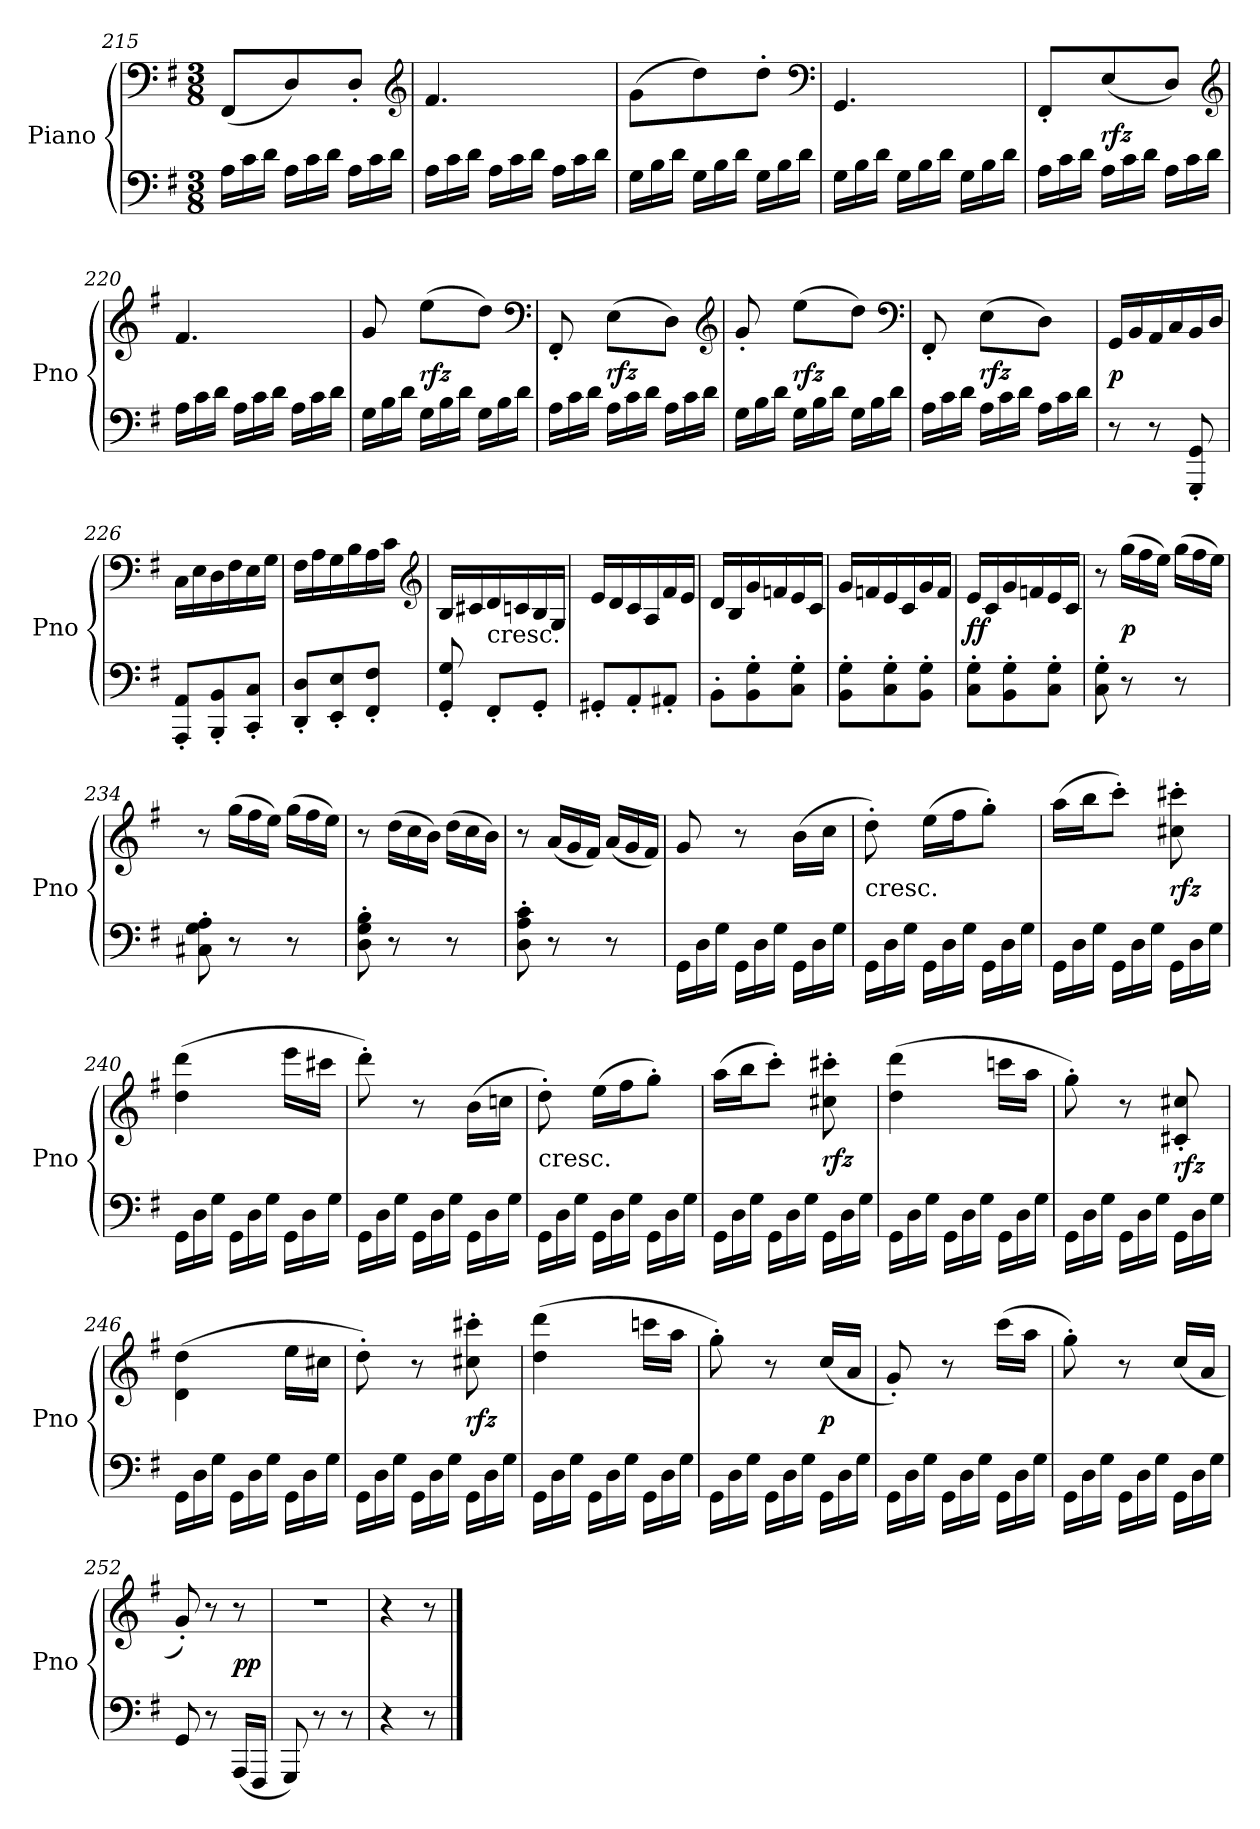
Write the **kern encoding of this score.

**kern	**kern	**dynam
*part1	*part1	*part1
*staff2	*staff1	*staff1/2
*I"Piano	*	*
*I'Pno	*	*
*clefF4	*clefF4	*
*k[f#]	*k[f#]	*
*G:	*G:	*
*M3/8	*M3/8	*
*Xtuplet	*	*
=215	=215	=215
24ALL	(8FF#L	.
24c	.	.
24dJJ	.	.
24ALL	8D)	.
24c	.	.
24dJJ	.	.
24ALL	8D'J	.
24c	.	.
24dJJ	.	.
*	*clefG2	*
=216	=216	=216
24ALL	4.f#	.
24c	.	.
24dJJ	.	.
24ALL	.	.
24c	.	.
24dJJ	.	.
24ALL	.	.
24c	.	.
24dJJ	.	.
=217	=217	=217
24GLL	(8gL	.
24B	.	.
24dJJ	.	.
24GLL	8dd)	.
24B	.	.
24dJJ	.	.
24GLL	8dd'J	.
24B	.	.
24dJJ	.	.
*	*clefF4	*
=218	=218	=218
24GLL	4.GG	.
24B	.	.
24dJJ	.	.
24GLL	.	.
24B	.	.
24dJJ	.	.
24GLL	.	.
24B	.	.
24dJJ	.	.
=219	=219	=219
24ALL	8FF#'L	.
24c	.	.
24dJJ	.	.
24ALL	(8E	rfz
24c	.	.
24dJJ	.	.
24ALL	8DJ)	.
24c	.	.
24dJJ	.	.
*	*clefG2	*
=220	=220	=220
24ALL	4.f#	.
24c	.	.
24dJJ	.	.
24ALL	.	.
24c	.	.
24dJJ	.	.
24ALL	.	.
24c	.	.
24dJJ	.	.
=221	=221	=221
24GLL	8g	.
24B	.	.
24dJJ	.	.
24GLL	(8eeL	rfz
24B	.	.
24dJJ	.	.
24GLL	8ddJ)	.
24B	.	.
24dJJ	.	.
*	*clefF4	*
=222	=222	=222
24ALL	8FF#'	.
24c	.	.
24dJJ	.	.
24ALL	(8EL	rfz
24c	.	.
24dJJ	.	.
24ALL	8DJ)	.
24c	.	.
24dJJ	.	.
*	*clefG2	*
=223	=223	=223
24GLL	8g'	.
24B	.	.
24dJJ	.	.
24GLL	(8eeL	rfz
24B	.	.
24dJJ	.	.
24GLL	8ddJ)	.
24B	.	.
24dJJ	.	.
*	*clefF4	*
=224	=224	=224
24ALL	8FF#'	.
24c	.	.
24dJJ	.	.
24ALL	(8EL	rfz
24c	.	.
24dJJ	.	.
24ALL	8DJ)	.
24c	.	.
24dJJ	.	.
=225	=225	=225
8r	16GGLL	p
.	16BB	.
8r	16AA	.
.	16C	.
8GGG' 8GG'	16BB	.
.	16DJJ	.
=226	=226	=226
8AAA' 8AA'L	16CLL	.
.	16E	.
8BBB' 8BB'	16D	.
.	16F#	.
8CC' 8C'J	16E	.
.	16GJJ	.
=227	=227	=227
8DD' 8D'L	16F#LL	.
.	16A	.
8EE' 8E'	16G	.
.	16B	.
8FF#' 8F#'J	16A	.
.	16cJJ	.
*	*clefG2	*
=228	=228	=228
8GG' 8G'	16BLL	.
.	16c#X	.
!	!LO:TX:c:t=cresc.	!
8FF#'L	16d	.
.	16cn	.
8GG'J	16B	.
.	16GJJ	.
=229	=229	=229
8GG#X'L	16eLL	.
.	16d	.
8AA'	16c	.
.	16A	.
8AA#X'J	16f#	.
.	16eJJ	.
=230	=230	=230
8BB'L	16dLL	.
.	16B	.
8BB' 8G'	16g	.
.	16fn	.
8C' 8G'J	16e	.
.	16cJJ	.
=231	=231	=231
8BB' 8G'L	16gLL	.
.	16fn	.
8C' 8G'	16e	.
.	16c	.
8BB' 8G'J	16g	.
.	16fJJ	.
=232	=232	=232
8C' 8G'L	16eLL	ff
.	16c	.
8BB' 8G'	16g	.
.	16fn	.
8C' 8G'J	16e	.
.	16cJJ	.
=233	=233	=233
8C' 8G'	8r	.
*	*Xtuplet	*
8r	(24ggLL	p
.	24ff#	.
.	24eeJJ)	.
8r	(24ggLL	.
.	24ff#	.
.	24eeJJ)	.
=234	=234	=234
8C#X' 8G' 8A'	8r	.
8r	(24ggLL	.
.	24ff#	.
.	24eeJJ)	.
8r	(24ggLL	.
.	24ff#	.
.	24eeJJ)	.
=235	=235	=235
8D' 8G' 8B'	8r	.
8r	(24ddLL	.
.	24cc	.
.	24bJJ)	.
8r	(24ddLL	.
.	24cc	.
.	24bJJ)	.
=236	=236	=236
8D' 8A' 8c'	8r	.
8r	(24aLL	.
.	24g	.
.	24f#JJ)	.
8r	(24aLL	.
.	24g	.
.	24f#JJ)	.
=237	=237	=237
24GG\LL	8g	.
24D\	.	.
24G\JJ	.	.
24GG\LL	8r	.
24D\	.	.
24G\JJ	.	.
24GG\LL	(16bLL	.
24D\	.	.
.	16ccJJ	.
24G\JJ	.	.
=238	=238	=238
!	!LO:TX:c:t=cresc.	!
24GG\LL	8dd')	.
24D\	.	.
24G\JJ	.	.
24GG\LL	(16eeLL	.
24D\	.	.
.	16ff#J	.
24G\JJ	.	.
24GG\LL	8gg'J)	.
24D\	.	.
24G\JJ	.	.
=239	=239	=239
24GG\LL	(16aaLL	.
24D\	.	.
.	16bbJ	.
24G\JJ	.	.
24GG\LL	8ccc'J)	.
24D\	.	.
24G\JJ	.	.
24GG\LL	8cc#X' 8ccc#X'	rfz
24D\	.	.
24G\JJ	.	.
=240	=240	=240
24GG\LL	(4dd 4ddd	.
24D\	.	.
24G\JJ	.	.
24GG\LL	.	.
24D\	.	.
24G\JJ	.	.
24GG\LL	16eeeLL	.
24D\	.	.
.	16ccc#XJJ	.
24G\JJ	.	.
=241	=241	=241
24GG\LL	8ddd')	.
24D\	.	.
24G\JJ	.	.
24GG\LL	8r	.
24D\	.	.
24G\JJ	.	.
24GG\LL	(16bLL	.
24D\	.	.
.	16ccnJJ	.
24G\JJ	.	.
=242	=242	=242
!	!LO:TX:c:t=cresc.	!
24GG\LL	8dd')	.
24D\	.	.
24G\JJ	.	.
24GG\LL	(16eeLL	.
24D\	.	.
.	16ff#J	.
24G\JJ	.	.
24GG\LL	8gg'J)	.
24D\	.	.
24G\JJ	.	.
=243	=243	=243
24GG\LL	(16aaLL	.
24D\	.	.
.	16bbJ	.
24G\JJ	.	.
24GG\LL	8ccc'J)	.
24D\	.	.
24G\JJ	.	.
24GG\LL	8cc#X' 8ccc#X'	rfz
24D\	.	.
24G\JJ	.	.
=244	=244	=244
24GG\LL	(4dd 4ddd	.
24D\	.	.
24G\JJ	.	.
24GG\LL	.	.
24D\	.	.
24G\JJ	.	.
24GG\LL	16cccnLL	.
24D\	.	.
.	16aaJJ	.
24G\JJ	.	.
=245	=245	=245
24GG\LL	8gg')	.
24D\	.	.
24G\JJ	.	.
24GG\LL	8r	.
24D\	.	.
24G\JJ	.	.
24GG\LL	8c#X' 8cc#X'	rfz
24D\	.	.
24G\JJ	.	.
=246	=246	=246
24GG\LL	(4d\ 4dd\	.
24D\	.	.
24G\JJ	.	.
24GG\LL	.	.
24D\	.	.
24G\JJ	.	.
24GG\LL	16eeLL	.
24D\	.	.
.	16cc#XJJ	.
24G\JJ	.	.
=247	=247	=247
24GG\LL	8dd')	.
24D\	.	.
24G\JJ	.	.
24GG\LL	8r	.
24D\	.	.
24G\JJ	.	.
24GG\LL	8cc#X' 8ccc#X'	rfz
24D\	.	.
24G\JJ	.	.
=248	=248	=248
24GG\LL	(4dd 4ddd	.
24D\	.	.
24G\JJ	.	.
24GG\LL	.	.
24D\	.	.
24G\JJ	.	.
24GG\LL	16cccnLL	.
24D\	.	.
.	16aaJJ	.
24G\JJ	.	.
=249	=249	=249
24GG\LL	8gg')	.
24D\	.	.
24G\JJ	.	.
24GG\LL	8r	.
24D\	.	.
24G\JJ	.	.
24GG\LL	(16cc/LL	p
24D\	.	.
.	16a/JJ	.
24G\JJ	.	.
=250	=250	=250
24GG\LL	8g')	.
24D\	.	.
24G\JJ	.	.
24GG\LL	8r	.
24D\	.	.
24G\JJ	.	.
24GG\LL	(16cccLL	.
24D\	.	.
.	16aaJJ	.
24G\JJ	.	.
=251	=251	=251
24GG\LL	8gg')	.
24D\	.	.
24G\JJ	.	.
24GG\LL	8r	.
24D\	.	.
24G\JJ	.	.
24GG\LL	(16cc/LL	.
24D\	.	.
.	16a/JJ	.
24G\JJ	.	.
=252	=252	=252
8GG	8g')	.
8r	8r	.
(16AAALL	8r	pp
16FFF#JJ	.	.
=253	=253	=253
8GGG)	4.r	.
8r	.	.
8r	.	.
=254	=254	=254
4r	4r	.
8r	8r	.
==	==	==
*-	*-	*-
